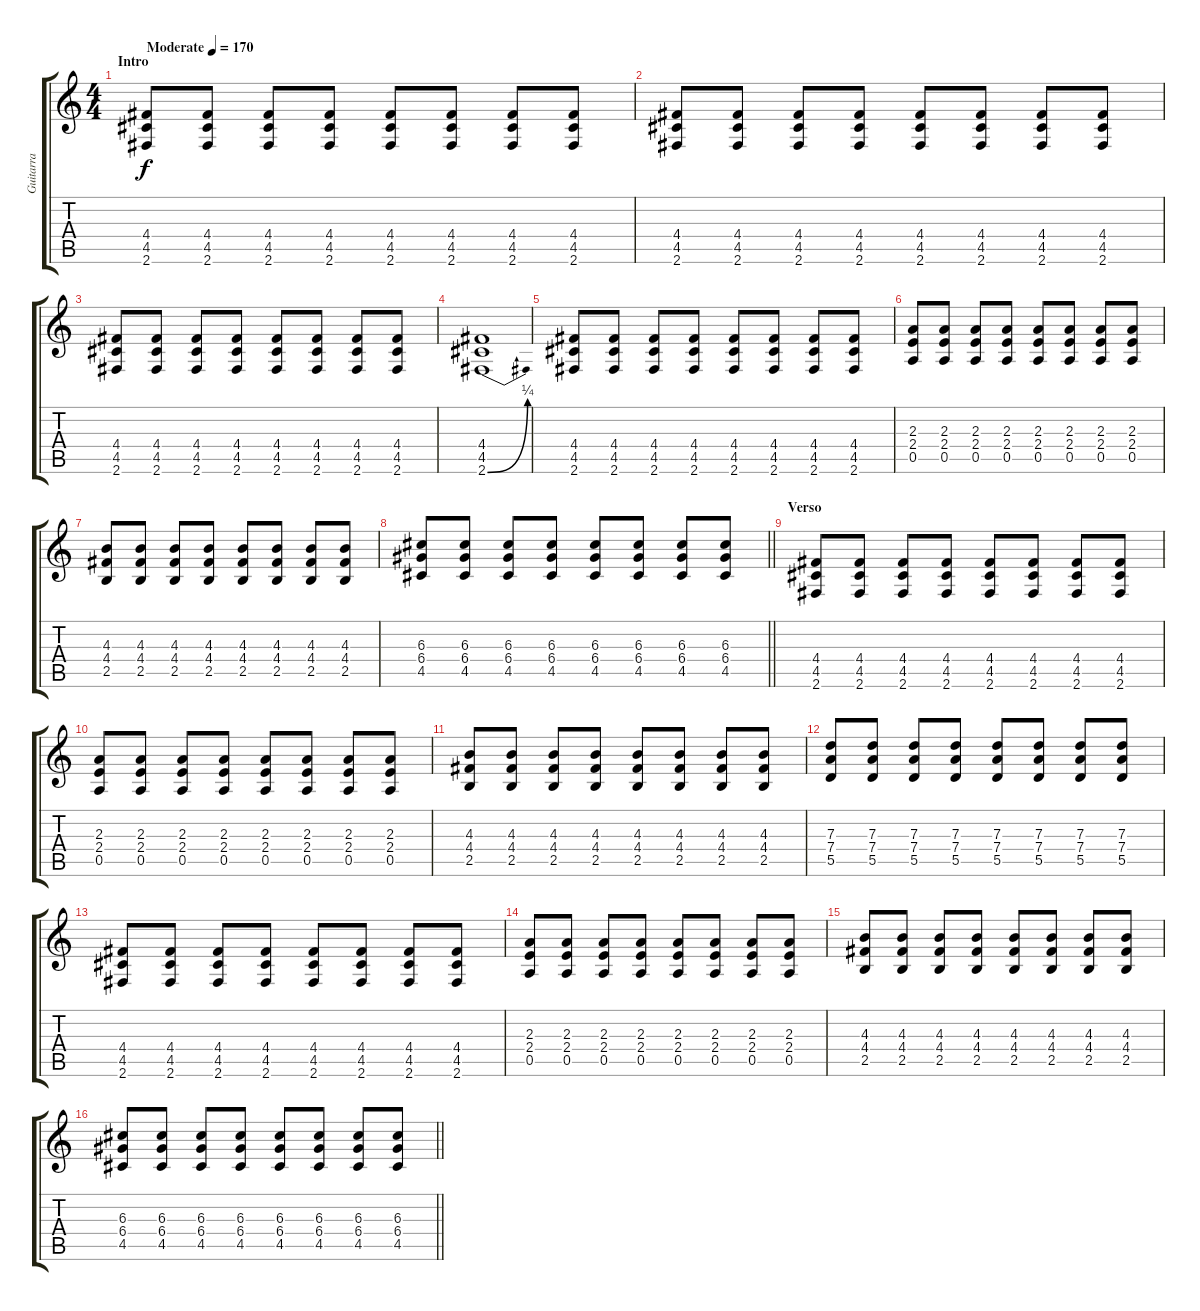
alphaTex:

\track ("Guitarra" "Guitarra") {instrument distortionguitar}
\staff {score tabs}
\tuning (E4 B3 G3 D3 A2 E2) {hide}
\ts (4 4)
\section ("" "Intro")
\tempo (170 "Moderate")
\clef g2
\ks c
(4.4 4.5 2.6).8{dy f instrument distortionguitar} (4.4 4.5 2.6).8 (4.4 4.5 2.6).8 (4.4 4.5 2.6).8 (4.4 4.5 2.6).8 (4.4 4.5 2.6).8 (4.4 4.5 2.6).8 (4.4 4.5 2.6).8 |
(4.4 4.5 2.6).8 (4.4 4.5 2.6).8 (4.4 4.5 2.6).8 (4.4 4.5 2.6).8 (4.4 4.5 2.6).8 (4.4 4.5 2.6).8 (4.4 4.5 2.6).8 (4.4 4.5 2.6).8 |
(4.4 4.5 2.6).8 (4.4 4.5 2.6).8 (4.4 4.5 2.6).8 (4.4 4.5 2.6).8 (4.4 4.5 2.6).8 (4.4 4.5 2.6).8 (4.4 4.5 2.6).8 (4.4 4.5 2.6).8 |
(4.4 4.5 2.6{be (bend 0 0 60 1)}).1 |
(4.4 4.5 2.6).8 (4.4 4.5 2.6).8 (4.4 4.5 2.6).8 (4.4 4.5 2.6).8 (4.4 4.5 2.6).8 (4.4 4.5 2.6).8 (4.4 4.5 2.6).8 (4.4 4.5 2.6).8 |
(2.3 2.4 0.5).8 (2.3 2.4 0.5).8 (2.3 2.4 0.5).8 (2.3 2.4 0.5).8 (2.3 2.4 0.5).8 (2.3 2.4 0.5).8 (2.3 2.4 0.5).8 (2.3 2.4 0.5).8 |
(4.3 4.4 2.5).8 (4.3 4.4 2.5).8 (4.3 4.4 2.5).8 (4.3 4.4 2.5).8 (4.3 4.4 2.5).8 (4.3 4.4 2.5).8 (4.3 4.4 2.5).8 (4.3 4.4 2.5).8 |
\barLineRight lightlight
(6.3 6.4 4.5).8 (6.3 6.4 4.5).8 (6.3 6.4 4.5).8 (6.3 6.4 4.5).8 (6.3 6.4 4.5).8 (6.3 6.4 4.5).8 (6.3 6.4 4.5).8 (6.3 6.4 4.5).8 |
\section ("" "Verso")
(4.4 4.5 2.6).8 (4.4 4.5 2.6).8 (4.4 4.5 2.6).8 (4.4 4.5 2.6).8 (4.4 4.5 2.6).8 (4.4 4.5 2.6).8 (4.4 4.5 2.6).8 (4.4 4.5 2.6).8 |
(2.3 2.4 0.5).8 (2.3 2.4 0.5).8 (2.3 2.4 0.5).8 (2.3 2.4 0.5).8 (2.3 2.4 0.5).8 (2.3 2.4 0.5).8 (2.3 2.4 0.5).8 (2.3 2.4 0.5).8 |
(4.3 4.4 2.5).8 (4.3 4.4 2.5).8 (4.3 4.4 2.5).8 (4.3 4.4 2.5).8 (4.3 4.4 2.5).8 (4.3 4.4 2.5).8 (4.3 4.4 2.5).8 (4.3 4.4 2.5).8 |
(7.3 7.4 5.5).8 (7.3 7.4 5.5).8 (7.3 7.4 5.5).8 (7.3 7.4 5.5).8 (7.3 7.4 5.5).8 (7.3 7.4 5.5).8 (7.3 7.4 5.5).8 (7.3 7.4 5.5).8 |
(4.4 4.5 2.6).8 (4.4 4.5 2.6).8 (4.4 4.5 2.6).8 (4.4 4.5 2.6).8 (4.4 4.5 2.6).8 (4.4 4.5 2.6).8 (4.4 4.5 2.6).8 (4.4 4.5 2.6).8 |
(2.3 2.4 0.5).8 (2.3 2.4 0.5).8 (2.3 2.4 0.5).8 (2.3 2.4 0.5).8 (2.3 2.4 0.5).8 (2.3 2.4 0.5).8 (2.3 2.4 0.5).8 (2.3 2.4 0.5).8 |
(4.3 4.4 2.5).8 (4.3 4.4 2.5).8 (4.3 4.4 2.5).8 (4.3 4.4 2.5).8 (4.3 4.4 2.5).8 (4.3 4.4 2.5).8 (4.3 4.4 2.5).8 (4.3 4.4 2.5).8 |
\barLineRight lightlight
(6.3 6.4 4.5).8 (6.3 6.4 4.5).8 (6.3 6.4 4.5).8 (6.3 6.4 4.5).8 (6.3 6.4 4.5).8 (6.3 6.4 4.5).8 (6.3 6.4 4.5).8 (6.3 6.4 4.5).8
